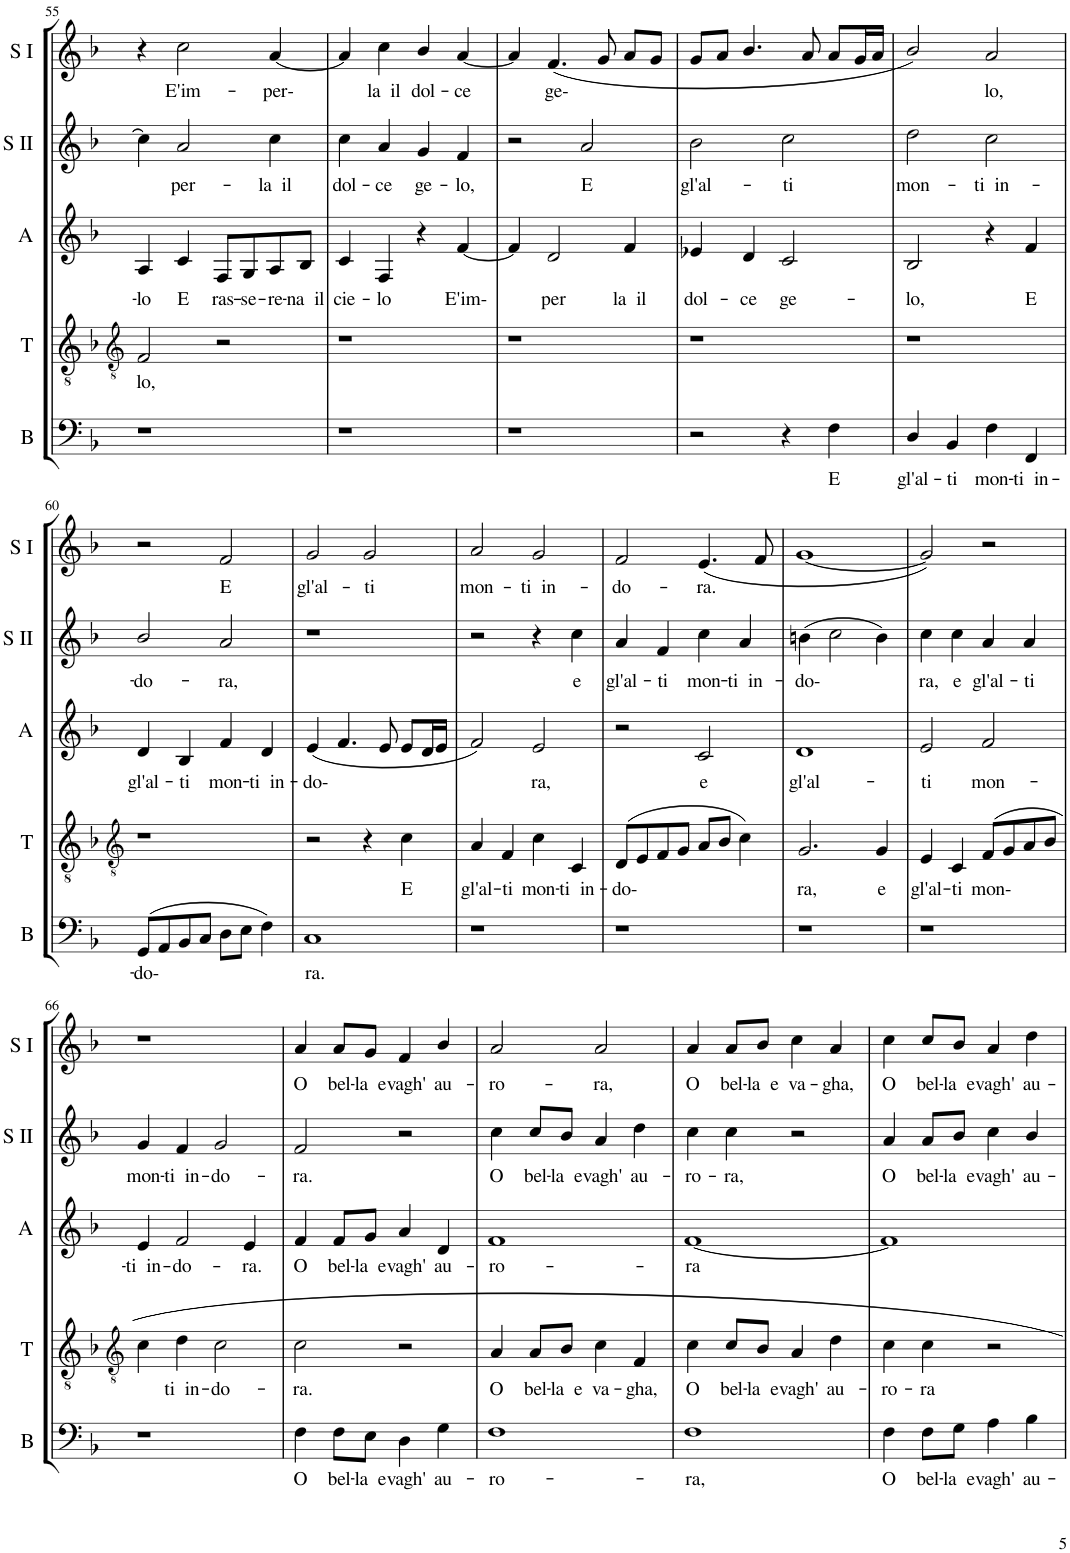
**kern	**text	**kern	**text	**kern	**text	**kern	**text	**kern	**text
*part5	*part5	*part4	*part4	*part3	*part3	*part2	*part2	*part1	*part1
*staff5	*staff5	*staff4	*staff4	*staff3	*staff3	*staff2	*staff2	*staff1	*staff1
*I"Bass	*	*I"Tenor	*	*I"Alto	*	*I"Soprano II	*	*I"Soprano I	*
*I'B	*	*I'T	*	*I'A	*	*I'S II	*	*I'S I	*
!!LO:PB:g=z
*clefF4	*	*clefGv2	*	*clefG2	*	*clefG2	*	*clefG2	*
*k[b-]	*	*k[b-]	*	*k[b-]	*	*k[b-]	*	*k[b-]	*
*F:	*	*F:	*	*F:	*	*F:	*	*F:	*
*M2/2	*	*M2/2	*	*M2/2	*	*M2/2	*	*M2/2	*
*met(c|)	*	*met(c|)	*	*met(c|)	*	*met(c|)	*	*met(c|)	*
=55	=55	=55	=55	=55	=55	=55	=55	=55	=55
!	!	!	!LO:LY:b	!	!LO:LY:b	!	!	!	!
1r	.	2F/	lo,	4A/	-lo	4cc\]	.	4r	.
!	!	!	!	!	!LO:LY:b	!	!LO:LY:b	!	!LO:LY:b
.	.	.	.	4c/	E	2a/	per-	2cc\	E'im-
!	!	!	!	!	!LO:LY:b	!	!	!	!
.	.	2r	.	8F/L	ras-	.	.	.	.
!	!	!	!	!	!LO:LY:b	!	!	!	!
.	.	.	.	8G/	-se-	.	.	.	.
!	!	!	!	!	!LO:LY:b	!	!LO:LY:b	!	!LO:LY:b
.	.	.	.	8A/	-re-	4cc\	-la il	[4a/	-per-
!	!	!	!	!	!LO:LY:b	!	!	!	!
.	.	.	.	8B-/J	-na il	.	.	.	.
=56	=56	=56	=56	=56	=56	=56	=56	=56	=56
!	!	!	!	!	!LO:LY:b	!	!LO:LY:b	!	!
1r	.	1r	.	4c/	cie-	4cc\	dol-	4a/]	.
!	!	!	!	!	!LO:LY:b	!	!LO:LY:b	!	!LO:LY:b
.	.	.	.	4F/	-lo	4a/	-ce	4cc\	la il
!	!	!	!	!	!	!	!LO:LY:b	!	!LO:LY:b
.	.	.	.	4r	.	4g/	ge-	4b-/	dol-
!	!	!	!	!	!LO:LY:b	!	!LO:LY:b	!	!LO:LY:b
.	.	.	.	[4f/	E'im-	4f/	-lo,	[4a/	-ce
=57	=57	=57	=57	=57	=57	=57	=57	=57	=57
1r	.	1r	.	4f/]	.	2r	.	4a/]	.
!	!	!	!	!	!LO:LY:b	!	!	!	!LO:LY:b
.	.	.	.	2d/	per	.	.	(4.f/	ge-
!	!	!	!	!	!	!	!LO:LY:b	!	!
.	.	.	.	.	.	2a/	E	.	.
.	.	.	.	.	.	.	.	8g/	.
!	!	!	!	!	!LO:LY:b	!	!	!	!
.	.	.	.	4f/	la il	.	.	8a/L	.
.	.	.	.	.	.	.	.	8g/J	.
=58	=58	=58	=58	=58	=58	=58	=58	=58	=58
!	!	!	!	!	!LO:LY:b	!	!LO:LY:b	!	!
2r	.	1r	.	4e-X/	dol-	2b-\	gl'al-	8g/L	.
.	.	.	.	.	.	.	.	8a/J	.
!	!	!	!	!	!LO:LY:b	!	!	!	!
.	.	.	.	4d/	-ce	.	.	4.b-/	.
!	!	!	!	!	!LO:LY:b	!	!LO:LY:b	!	!
4r	.	.	.	2c/	ge-	2cc\	-ti	.	.
.	.	.	.	.	.	.	.	8a/	.
!	!LO:LY:b	!	!	!	!	!	!	!	!
4F\	E	.	.	.	.	.	.	8a/L	.
.	.	.	.	.	.	.	.	16g/L	.
.	.	.	.	.	.	.	.	16a/JJ	.
=59	=59	=59	=59	=59	=59	=59	=59	=59	=59
!	!LO:LY:b	!	!	!	!LO:LY:b	!	!LO:LY:b	!	!
4D/	gl'al-	1r	.	2B-/	-lo,	2dd\	mon-	2b-/)	.
!	!LO:LY:b	!	!	!	!	!	!	!	!
4BB-/	-ti	.	.	.	.	.	.	.	.
!	!LO:LY:b	!	!	!	!	!	!LO:LY:b	!	!LO:LY:b
4F\	mon-	.	.	4r	.	2cc\	-ti in-	2a/	lo,
!	!LO:LY:b	!	!	!	!LO:LY:b	!	!	!	!
4FF/	-ti in-	.	.	4f/	E	.	.	.	.
!!LO:LB:g=z
=60	=60	=60	=60	=60	=60	=60	=60	=60	=60
*	*	*clefGv2	*	*	*	*	*	*	*
!	!LO:LY:b	!	!	!	!LO:LY:b	!	!LO:LY:b	!	!
(8GG/L	-do-	1r	.	4d/	gl'al-	2b-/	-do-	2r	.
8AA/	.	.	.	.	.	.	.	.	.
!	!	!	!	!	!LO:LY:b	!	!	!	!
8BB-/	.	.	.	4B-/	-ti	.	.	.	.
8C/J	.	.	.	.	.	.	.	.	.
!	!	!	!	!	!LO:LY:b	!	!LO:LY:b	!	!LO:LY:b
8D\L	.	.	.	4f/	mon-	2a/	-ra,	2f/	E
8E\J	.	.	.	.	.	.	.	.	.
!	!	!	!	!	!LO:LY:b	!	!	!	!
4F\)	.	.	.	4d/	-ti in-	.	.	.	.
=61	=61	=61	=61	=61	=61	=61	=61	=61	=61
!	!LO:LY:b	!	!	!	!LO:LY:b	!	!	!	!LO:LY:b
1C	ra.	2r	.	(4e/	-do-	1r	.	2g/	gl'al-
.	.	.	.	4.f/	.	.	.	.	.
!	!	!	!	!	!	!	!	!	!LO:LY:b
.	.	4r	.	.	.	.	.	2g/	-ti
.	.	.	.	8e/	.	.	.	.	.
!	!	!	!LO:LY:b	!	!	!	!	!	!
.	.	4c\	E	8e/L	.	.	.	.	.
.	.	.	.	16d/L	.	.	.	.	.
.	.	.	.	16e/JJ	.	.	.	.	.
=62	=62	=62	=62	=62	=62	=62	=62	=62	=62
!	!	!	!LO:LY:b	!	!	!	!	!	!LO:LY:b
1r	.	4A/	gl'al-	2f/)	.	2r	.	2a/	mon-
!	!	!	!LO:LY:b	!	!	!	!	!	!
.	.	4F/	-ti	.	.	.	.	.	.
!	!	!	!LO:LY:b	!	!LO:LY:b	!	!	!	!LO:LY:b
.	.	4c\	mon-	2e/	ra,	4r	.	2g/	-ti in-
!	!	!	!LO:LY:b	!	!	!	!LO:LY:b	!	!
.	.	4C/	-ti in-	.	.	4cc\	e	.	.
=63	=63	=63	=63	=63	=63	=63	=63	=63	=63
!	!	!	!LO:LY:b	!	!	!	!LO:LY:b	!	!LO:LY:b
1r	.	(8D/L	-do-	2r	.	4a/	gl'al-	2f/	-do-
.	.	8E/	.	.	.	.	.	.	.
!	!	!	!	!	!	!	!LO:LY:b	!	!
.	.	8F/	.	.	.	4f/	-ti	.	.
.	.	8G/J	.	.	.	.	.	.	.
!	!	!	!	!	!LO:LY:b	!	!LO:LY:b	!	!LO:LY:b
.	.	8A/L	.	2c/	e	4cc\	mon-	(4.e/	-ra.
.	.	8B-/J	.	.	.	.	.	.	.
!	!	!	!	!	!	!	!LO:LY:b	!	!
.	.	4c\)	.	.	.	4a/	-ti in-	.	.
.	.	.	.	.	.	.	.	8f/	.
=64	=64	=64	=64	=64	=64	=64	=64	=64	=64
!	!	!	!LO:LY:b	!	!LO:LY:b	!	!LO:LY:b	!	!
1r	.	2.G/	ra,	1d	gl'al-	(4bn\	-do-	[1g	.
.	.	.	.	.	.	2cc\	.	.	.
!	!	!	!LO:LY:b	!	!	!	!	!	!
.	.	4G/	e	.	.	4b\)	.	.	.
=65	=65	=65	=65	=65	=65	=65	=65	=65	=65
!	!	!	!LO:LY:b	!	!LO:LY:b	!	!LO:LY:b	!	!
1r	.	4E/	gl'al-	2e/	-ti	4cc\	ra,	2g/])	.
!	!	!	!LO:LY:b	!	!	!	!LO:LY:b	!	!
.	.	4C/	-ti	.	.	4cc\	e	.	.
!	!	!	!LO:LY:b	!	!LO:LY:b	!	!LO:LY:b	!	!
.	.	8F/L	mon-	2f/	mon-	4a/	gl'al-	2r	.
.	.	8G/	.	.	.	.	.	.	.
!	!	!	!	!	!	!	!LO:LY:b	!	!
.	.	8A/	.	.	.	4a/	-ti	.	.
.	.	8B-/J	.	.	.	.	.	.	.
!!LO:LB:g=z
=66	=66	=66	=66	=66	=66	=66	=66	=66	=66
*	*	*clefGv2	*	*	*	*	*	*	*
!	!	!	!	!	!LO:LY:b	!	!LO:LY:b	!	!
1r	.	4c\	.	4e/	-ti in-	4g/	mon-	1r	.
!	!	!	!LO:LY:b	!	!LO:LY:b	!	!LO:LY:b	!	!
.	.	4d\	ti in-	2f/	-do-	4f/	-ti in-	.	.
!	!	!	!LO:LY:b	!	!	!	!LO:LY:b	!	!
.	.	2c\	-do-	.	.	2g/	-do-	.	.
!	!	!	!	!	!LO:LY:b	!	!	!	!
.	.	.	.	4e/	-ra.	.	.	.	.
=67	=67	=67	=67	=67	=67	=67	=67	=67	=67
!	!LO:LY:b	!	!LO:LY:b	!	!LO:LY:b	!	!LO:LY:b	!	!LO:LY:b
4F\	O	2c\	-ra.	4f/	O	2f/	-ra.	4a/	O
!	!LO:LY:b	!	!	!	!LO:LY:b	!	!	!	!LO:LY:b
8F\L	bel-	.	.	8f/L	bel-	.	.	8a/L	bel-
!	!LO:LY:b	!	!	!	!LO:LY:b	!	!	!	!LO:LY:b
8E\J	-la e	.	.	8g/J	-la e	.	.	8g/J	-la e
!	!LO:LY:b	!	!	!	!LO:LY:b	!	!	!	!LO:LY:b
4D\	vagh'	2r	.	4a/	vagh'	2r	.	4f/	vagh'
!	!LO:LY:b	!	!	!	!LO:LY:b	!	!	!	!LO:LY:b
4G\	au-	.	.	4d/	au-	.	.	4b-/	au-
=68	=68	=68	=68	=68	=68	=68	=68	=68	=68
!	!LO:LY:b	!	!LO:LY:b	!	!LO:LY:b	!	!LO:LY:b	!	!LO:LY:b
1F	-ro-	4A/	O	1f	-ro-	4cc\	O	2a/	-ro-
!	!	!	!LO:LY:b	!	!	!	!LO:LY:b	!	!
.	.	8A/L	bel-	.	.	8cc/L	bel-	.	.
!	!	!	!LO:LY:b	!	!	!	!LO:LY:b	!	!
.	.	8B-/J	-la e	.	.	8b-/J	-la e	.	.
!	!	!	!LO:LY:b	!	!	!	!LO:LY:b	!	!LO:LY:b
.	.	4c\	va-	.	.	4a/	vagh'	2a/	-ra,
!	!	!	!LO:LY:b	!	!	!	!LO:LY:b	!	!
.	.	4F/	-gha,	.	.	4dd\	au-	.	.
=69	=69	=69	=69	=69	=69	=69	=69	=69	=69
!	!LO:LY:b	!	!LO:LY:b	!	!LO:LY:b	!	!LO:LY:b	!	!LO:LY:b
1F	-ra,	4c\	O	[1f	-ra	4cc\	-ro-	4a/	O
!	!	!	!LO:LY:b	!	!	!	!LO:LY:b	!	!LO:LY:b
.	.	8c/L	bel-	.	.	4cc\	-ra,	8a/L	bel-
!	!	!	!LO:LY:b	!	!	!	!	!	!LO:LY:b
.	.	8B-/J	-la e	.	.	.	.	8b-/J	-la e
!	!	!	!LO:LY:b	!	!	!	!	!	!LO:LY:b
.	.	4A/	vagh'	.	.	2r	.	4cc\	va-
!	!	!	!LO:LY:b	!	!	!	!	!	!LO:LY:b
.	.	4d\	au-	.	.	.	.	4a/	-gha,
=70	=70	=70	=70	=70	=70	=70	=70	=70	=70
!	!LO:LY:b	!	!LO:LY:b	!	!	!	!LO:LY:b	!	!LO:LY:b
4F\	O	4c\	-ro-	1f]	.	4a/	O	4cc\	O
!	!LO:LY:b	!	!LO:LY:b	!	!	!	!LO:LY:b	!	!LO:LY:b
8F\L	bel-	4c\	-ra	.	.	8a/L	bel-	8cc/L	bel-
!	!LO:LY:b	!	!	!	!	!	!LO:LY:b	!	!LO:LY:b
8G\J	-la e	.	.	.	.	8b-/J	-la e	8b-/J	-la e
!	!LO:LY:b	!	!	!	!	!	!LO:LY:b	!	!LO:LY:b
4A\	vagh'	2r	.	.	.	4cc\	vagh'	4a/	vagh'
!	!LO:LY:b	!	!	!	!	!	!LO:LY:b	!	!LO:LY:b
4B-\	au-	.	.	.	.	4b-/	au-	4dd\	au-
=	=	=	=	=	=	=	=	=	=
*-	*-	*-	*-	*-	*-	*-	*-	*-	*-
